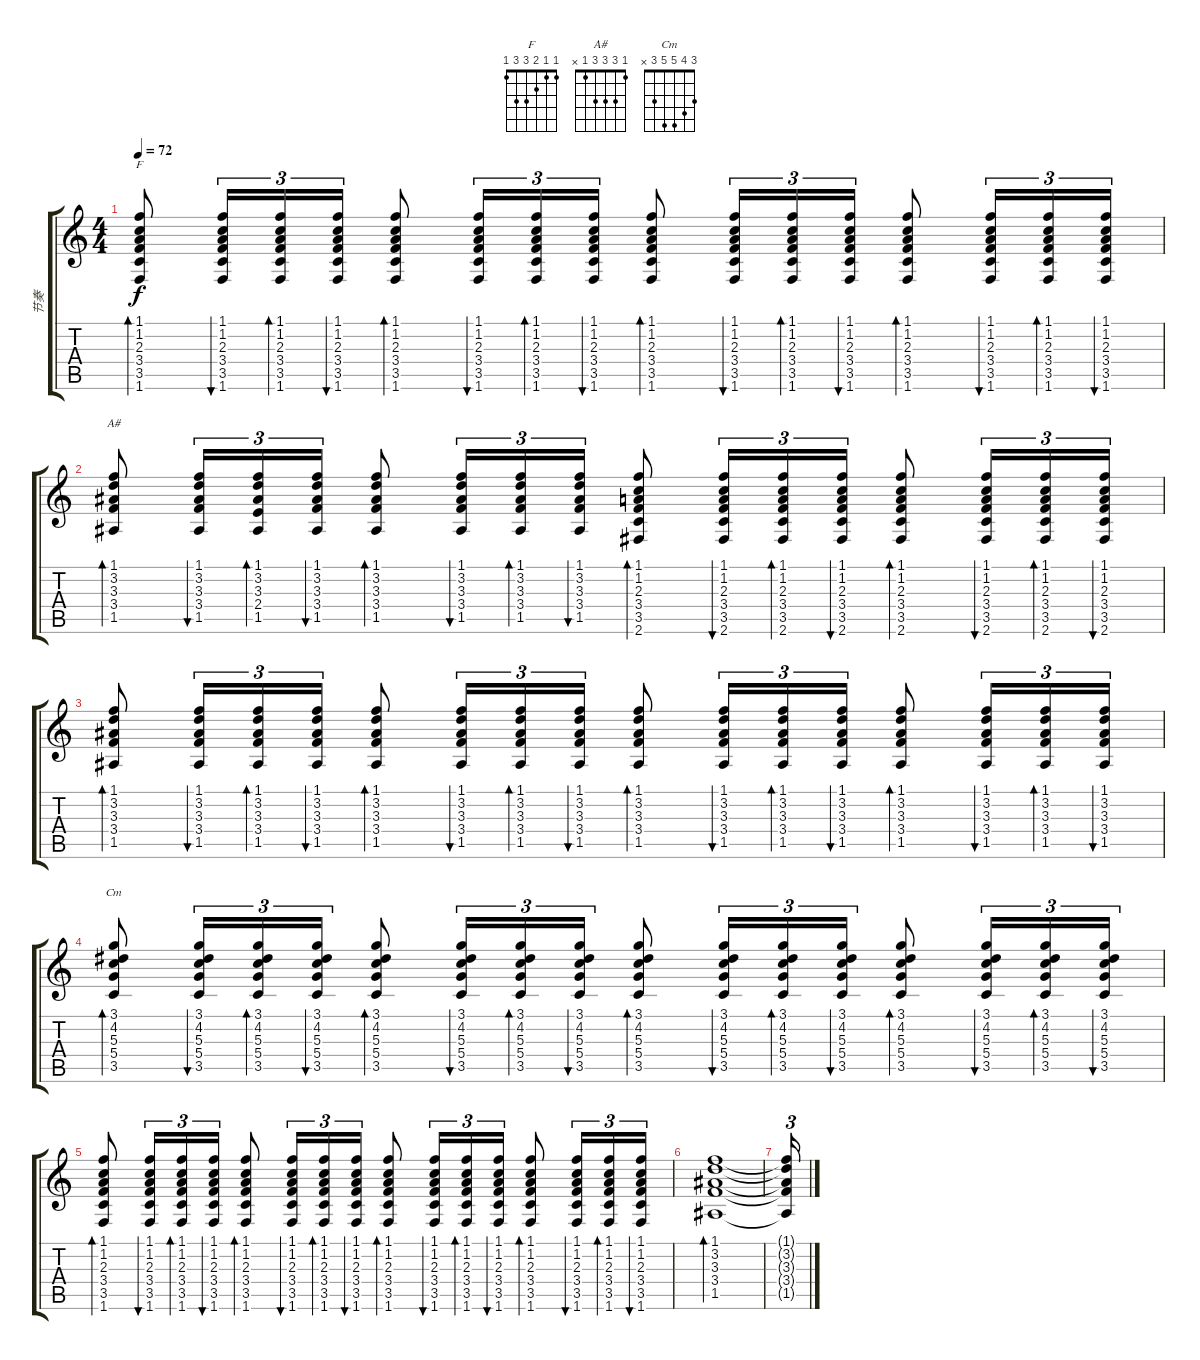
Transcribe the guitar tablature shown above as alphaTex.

\track ("节奏" "节奏") {instrument acousticguitarsteel}
\staff {score tabs}
\tuning (E4 B3 G3 D3 A2 E2) {hide}
\chord ("F" 1 1 2 3 3 1)
\chord ("A#" 1 3 3 3 1 x)
\chord ("Cm" 3 4 5 5 3 x)
\ts (4 4)
\tempo 72
\clef g2
\ks c
(1.1 1.2 2.3 3.4 3.5 1.6).8{bd 30 ch "F" dy f} (1.1 1.2 2.3 3.4 3.5 1.6).16{tu (3 2) bu 30} (1.1 1.2 2.3 3.4 3.5 1.6).16{tu (3 2) bd 30} (1.1 1.2 2.3 3.4 3.5 1.6).16{tu (3 2) bu 30} (1.1 1.2 2.3 3.4 3.5 1.6).8{bd 30} (1.1 1.2 2.3 3.4 3.5 1.6).16{tu (3 2) bu 30} (1.1 1.2 2.3 3.4 3.5 1.6).16{tu (3 2) bd 30} (1.1 1.2 2.3 3.4 3.5 1.6).16{tu (3 2) bu 30} (1.1 1.2 2.3 3.4 3.5 1.6).8{bd 30} (1.1 1.2 2.3 3.4 3.5 1.6).16{tu (3 2) bu 30} (1.1 1.2 2.3 3.4 3.5 1.6).16{tu (3 2) bd 30} (1.1 1.2 2.3 3.4 3.5 1.6).16{tu (3 2) bu 30} (1.1 1.2 2.3 3.4 3.5 1.6).8{bd 30} (1.1 1.2 2.3 3.4 3.5 1.6).16{tu (3 2) bu 30} (1.1 1.2 2.3 3.4 3.5 1.6).16{tu (3 2) bd 30} (1.1 1.2 2.3 3.4 3.5 1.6).16{tu (3 2) bu 30} |
(1.1 3.2 3.3 3.4 1.5).8{bd 30 ch "A#"} (1.1 3.2 3.3 3.4 1.5).16{tu (3 2) bu 30} (1.1 3.2 3.3 2.4 1.5).16{tu (3 2) bd 30} (1.1 3.2 3.3 3.4 1.5).16{tu (3 2) bu 30} (1.1 3.2 3.3 3.4 1.5).8{bd 30} (1.1 3.2 3.3 3.4 1.5).16{tu (3 2) bu 30} (1.1 3.2 3.3 3.4 1.5).16{tu (3 2) bd 30} (1.1 3.2 3.3 3.4 1.5).16{tu (3 2) bu 30} (1.1 1.2 2.3 3.4 3.5 2.6).8{bd 30} (1.1 1.2 2.3 3.4 3.5 2.6).16{tu (3 2) bu 30} (1.1 1.2 2.3 3.4 3.5 2.6).16{tu (3 2) bd 30} (1.1 1.2 2.3 3.4 3.5 2.6).16{tu (3 2) bu 30} (1.1 1.2 2.3 3.4 3.5 2.6).8{bd 30} (1.1 1.2 2.3 3.4 3.5 2.6).16{tu (3 2) bu 30} (1.1 1.2 2.3 3.4 3.5 2.6).16{tu (3 2) bd 30} (1.1 1.2 2.3 3.4 3.5 2.6).16{tu (3 2) bu 30} |
(1.1 3.2 3.3 3.4 1.5).8{bd 30} (1.1 3.2 3.3 3.4 1.5).16{tu (3 2) bu 30} (1.1 3.2 3.3 3.4 1.5).16{tu (3 2) bd 30} (1.1 3.2 3.3 3.4 1.5).16{tu (3 2) bu 30} (1.1 3.2 3.3 3.4 1.5).8{bd 30} (1.1 3.2 3.3 3.4 1.5).16{tu (3 2) bu 30} (1.1 3.2 3.3 3.4 1.5).16{tu (3 2) bd 30} (1.1 3.2 3.3 3.4 1.5).16{tu (3 2) bu 30} (1.1 3.2 3.3 3.4 1.5).8{bd 30} (1.1 3.2 3.3 3.4 1.5).16{tu (3 2) bu 30} (1.1 3.2 3.3 3.4 1.5).16{tu (3 2) bd 30} (1.1 3.2 3.3 3.4 1.5).16{tu (3 2) bu 30} (1.1 3.2 3.3 3.4 1.5).8{bd 30} (1.1 3.2 3.3 3.4 1.5).16{tu (3 2) bu 30} (1.1 3.2 3.3 3.4 1.5).16{tu (3 2) bd 30} (1.1 3.2 3.3 3.4 1.5).16{tu (3 2) bu 30} |
(3.1 4.2 5.3 5.4 3.5).8{bd 30 ch "Cm"} (3.1 4.2 5.3 5.4 3.5).16{tu (3 2) bu 30} (3.1 4.2 5.3 5.4 3.5).16{tu (3 2) bd 30} (3.1 4.2 5.3 5.4 3.5).16{tu (3 2) bu 30} (3.1 4.2 5.3 5.4 3.5).8{bd 30} (3.1 4.2 5.3 5.4 3.5).16{tu (3 2) bu 30} (3.1 4.2 5.3 5.4 3.5).16{tu (3 2) bd 30} (3.1 4.2 5.3 5.4 3.5).16{tu (3 2) bu 30} (3.1 4.2 5.3 5.4 3.5).8{bd 30} (3.1 4.2 5.3 5.4 3.5).16{tu (3 2) bu 30} (3.1 4.2 5.3 5.4 3.5).16{tu (3 2) bd 30} (3.1 4.2 5.3 5.4 3.5).16{tu (3 2) bu 30} (3.1 4.2 5.3 5.4 3.5).8{bd 30} (3.1 4.2 5.3 5.4 3.5).16{tu (3 2) bu 30} (3.1 4.2 5.3 5.4 3.5).16{tu (3 2) bd 30} (3.1 4.2 5.3 5.4 3.5).16{tu (3 2) bu 30} |
(1.1 1.2 2.3 3.4 3.5 1.6).8{bd 30} (1.1 1.2 2.3 3.4 3.5 1.6).16{tu (3 2) bu 30} (1.1 1.2 2.3 3.4 3.5 1.6).16{tu (3 2) bd 30} (1.1 1.2 2.3 3.4 3.5 1.6).16{tu (3 2) bu 30} (1.1 1.2 2.3 3.4 3.5 1.6).8{bd 30} (1.1 1.2 2.3 3.4 3.5 1.6).16{tu (3 2) bu 30} (1.1 1.2 2.3 3.4 3.5 1.6).16{tu (3 2) bd 30} (1.1 1.2 2.3 3.4 3.5 1.6).16{tu (3 2) bu 30} (1.1 1.2 2.3 3.4 3.5 1.6).8{bd 30} (1.1 1.2 2.3 3.4 3.5 1.6).16{tu (3 2) bu 30} (1.1 1.2 2.3 3.4 3.5 1.6).16{tu (3 2) bd 30} (1.1 1.2 2.3 3.4 3.5 1.6).16{tu (3 2) bu 30} (1.1 1.2 2.3 3.4 3.5 1.6).8{bd 30} (1.1 1.2 2.3 3.4 3.5 1.6).16{tu (3 2) bu 30} (1.1 1.2 2.3 3.4 3.5 1.6).16{tu (3 2) bd 30} (1.1 1.2 2.3 3.4 3.5 1.6).16{tu (3 2) bu 30} |
(1.1 3.2 3.3 3.4 1.5).1{bd 240} |
(1.1{t} 3.2{t} 3.3{t} 3.4{t} 1.5{t}).16{tu (3 2)}
